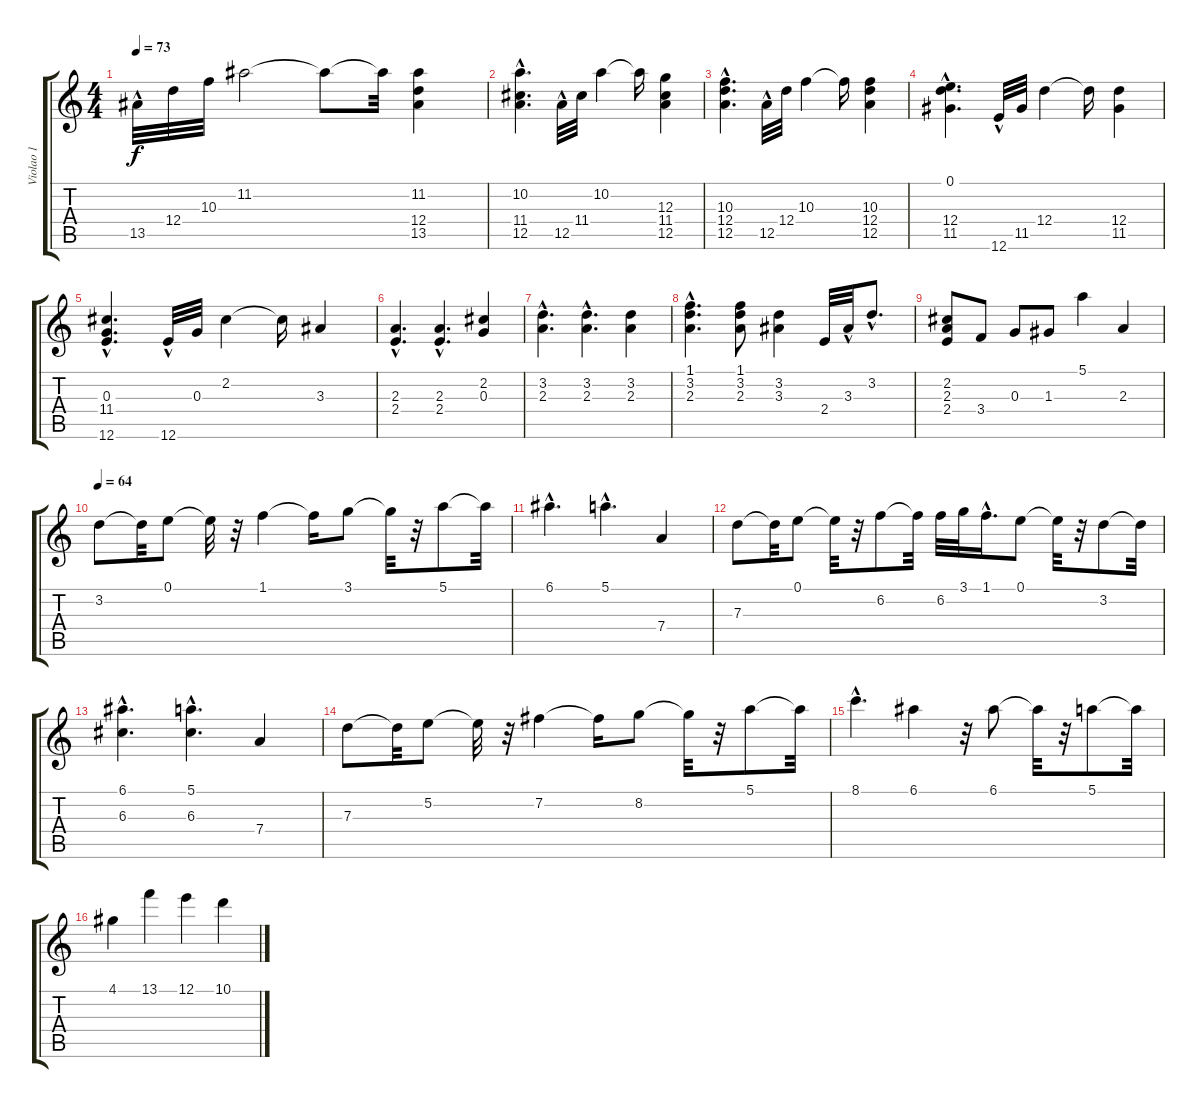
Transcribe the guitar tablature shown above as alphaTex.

\track ("Violao 1" "Violao 1") {instrument acousticguitarnylon}
\staff {score tabs}
\tuning (E4 B3 G3 D3 A2 E2) {hide}
\ts (4 4)
\tempo 73
\clef g2
\ks c
13.5{hac}.32{dy f} 12.4.32 10.3.32 11.2.2 11.2{t}.8 11.2{t}.32 (11.2 12.4 13.5).4 |
(10.2{hac} 11.4{hac} 12.5{hac}).4{d} 12.5{hac}.32 11.4.32 10.2.4 10.2{t}.16 (12.3 11.4 12.5).4 |
(10.3{hac} 12.4{hac} 12.5{hac}).4{d} 12.5{hac}.32 12.4.32 10.3.4 10.3{t}.16 (10.3 12.4 12.5).4 |
(0.1{hac} 12.4{hac} 11.5{hac}).4{d} 12.6{hac}.32 11.5.32 12.4.4 12.4{t}.16 (12.4 11.5).4 |
(0.3{hac} 11.4{hac} 12.6{hac}).4{d} 12.6{hac}.32 0.3.32 2.2.4 2.2{t}.16 3.3.4 |
(2.3{hac} 2.4{hac}).4{d} (2.3{hac} 2.4{hac}).4{d} (2.2 0.3).4 |
(3.2{hac} 2.3{hac}).4{d} (3.2{hac} 2.3{hac}).4{d} (3.2 2.3).4 |
(1.1{hac} 3.2{hac} 2.3{hac}).4{d} (1.1 3.2 2.3).8 (3.2 3.3).4 2.4.32 3.3{hac}.32 3.2{hac}.8{d} |
(2.2 2.3 2.4).8 3.4.8 0.3.8 1.3.8 5.1.4 2.3.4 |
\tempo 64
3.2.8 3.2{t}.32 0.1.8 0.1{t}.32 r.32 1.1.4 1.1{t}.16 3.1.8 3.1{t}.32 r.32 5.1.8 5.1{t}.32 |
6.1{hac}.4{d} 5.1{hac}.4{d} 7.4.4 |
7.3.8 7.3{t}.32 0.1.8 0.1{t}.32 r.32 6.2.8 6.2{t}.32 6.2.32 3.1.32 1.1{hac}.16{d} 0.1.8 0.1{t}.32 r.32 3.2.8 3.2{t}.32 |
(6.1{hac} 6.3{hac}).4{d} (5.1{hac} 6.3{hac}).4{d} 7.4.4 |
7.3.8 7.3{t}.32 5.2.8 5.2{t}.32 r.32 7.2.4 7.2{t}.16 8.2.8 8.2{t}.32 r.32 5.1.8 5.1{t}.32 |
8.1{hac}.4{d} 6.1.4 r.32 6.1.8 6.1{t}.32 r.32 5.1.8 5.1{t}.32 |
4.1.4 13.1.4 12.1.4 10.1.4
